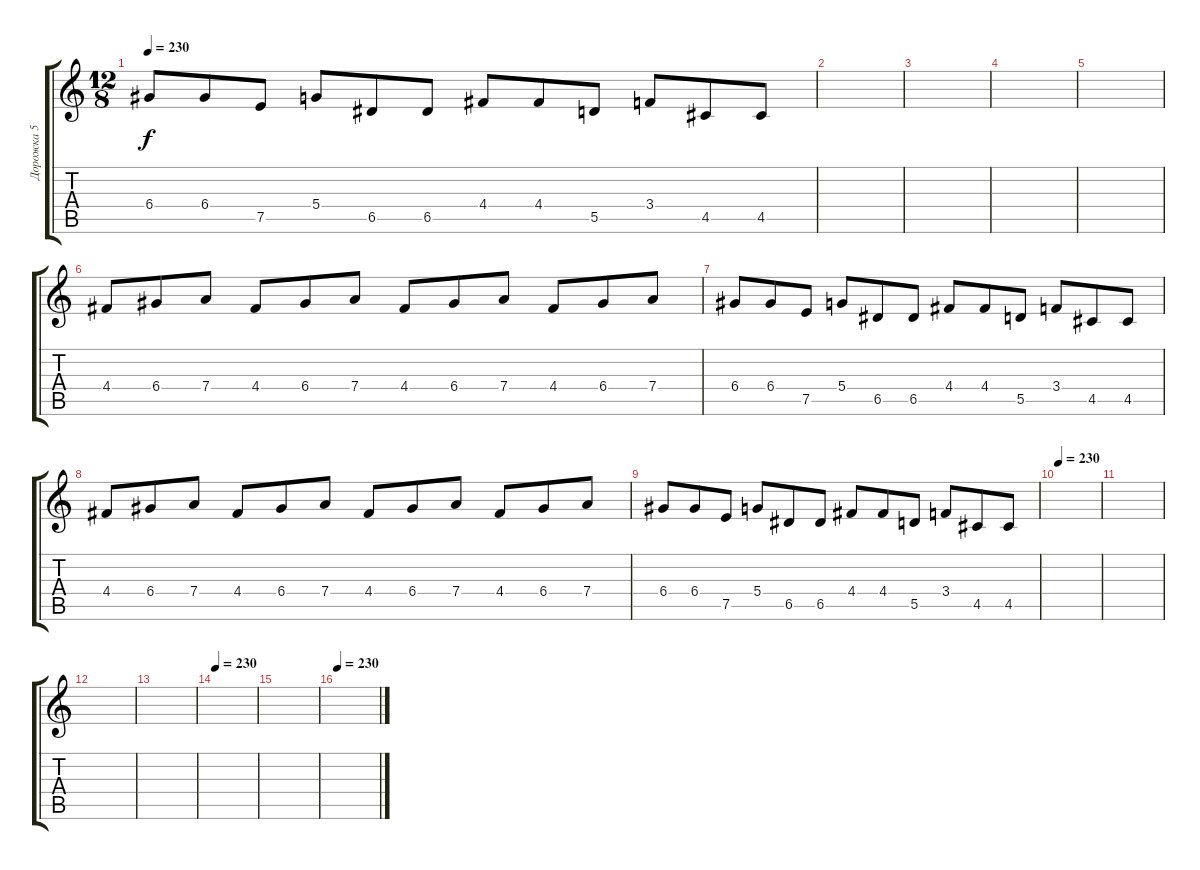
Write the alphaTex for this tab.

\track ("Дорожка 5" "Дорожка 5") {instrument distortionguitar}
\staff {score tabs}
\tuning (E4 B3 G3 D3 A2 E2) {hide}
\ts (12 8)
\tempo 230
\clef g2
\ks c
6.4.8{dy f} 6.4.8 7.5.8 5.4.8 6.5.8 6.5.8 4.4.8 4.4.8 5.5.8 3.4.8 4.5.8 4.5.8 |
|
|
|
|
4.4.8 6.4.8 7.4.8 4.4.8 6.4.8 7.4.8 4.4.8 6.4.8 7.4.8 4.4.8 6.4.8 7.4.8 |
6.4.8 6.4.8 7.5.8 5.4.8 6.5.8 6.5.8 4.4.8 4.4.8 5.5.8 3.4.8 4.5.8 4.5.8 |
4.4.8 6.4.8 7.4.8 4.4.8 6.4.8 7.4.8 4.4.8 6.4.8 7.4.8 4.4.8 6.4.8 7.4.8 |
6.4.8 6.4.8 7.5.8 5.4.8 6.5.8 6.5.8 4.4.8 4.4.8 5.5.8 3.4.8 4.5.8 4.5.8 |
\tempo 230
|
|
|
|
\tempo 230
|
|
\tempo 230
